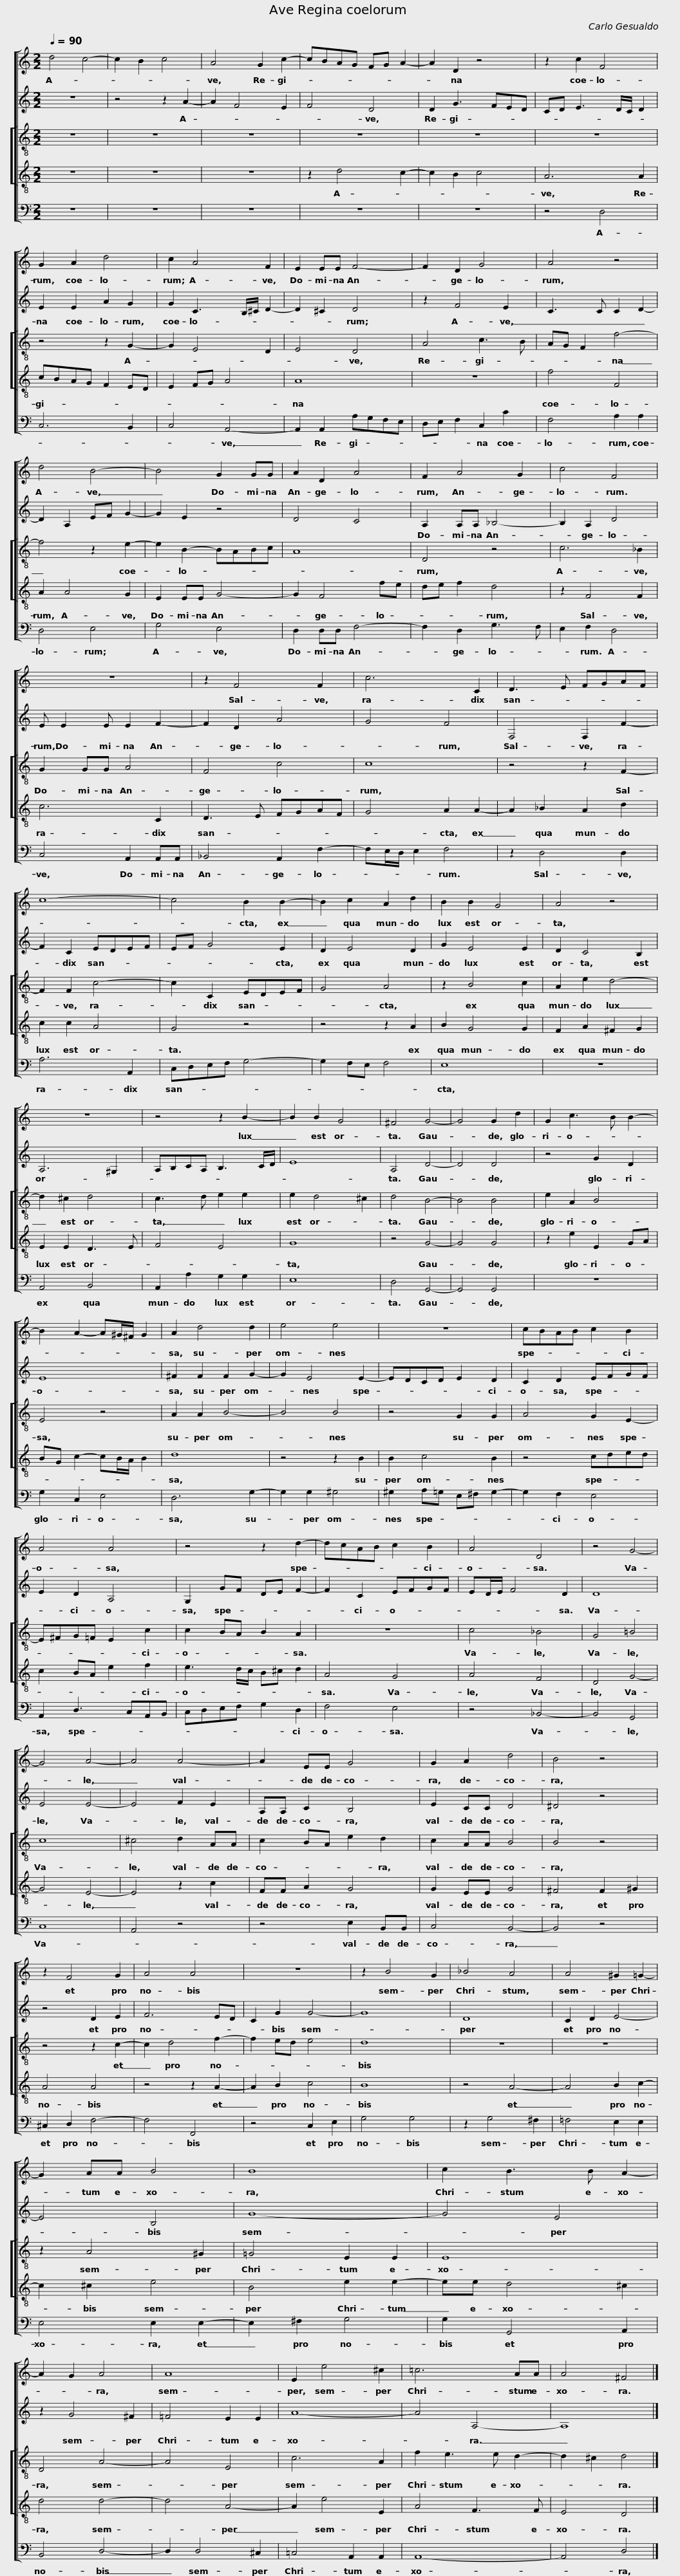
X:1
%%score [ 1 2 [ 3 4 ] 5 ]
L:1/8
Q:1/4=90
M:2/2
I:linebreak $
K:C
V:1 treble
V:2 treble
V:3 treble-8
V:4 treble-8
V:5 bass
V:1
 d4 c4- | c2 B2 c4 | A4 G2 c2- | cBAG FG A2- | A2 D2 z4 |$ %5
 z2 c2 F4 | G2 A2 d4 | c2 A4 F2 | E2 EE F4- |$ F2 D2 G4 | %10
 A4 z4 | d4 B4- | B4 G2 GG | A2 D2 A4 |$ F2 A4 G2 | %15
 c4 F4 | z8 | z2 F4 F2 |$ c6 C2 | D3 E FGAF | %20
 c8- | c4 B2 B2- | B2 c2 A2 d2 |$ B2 B2 G4 | A4 z4 | %25
 z8 | z4 z2 B2- | B2 B2 G4 |$ ^F4 G4- | G4 G2 d2 | %30
 G2 c3 B B2- | B2 A2- A^G/^F/ G2 | A2 d4 d2 |$ e4 e4 | z8 | %35
 cBAB c2 B2 | A4 A4 |$ z4 z2 d2- | dcAB c2 B2 | A4 D4 | %40
 z4 G4- | G4 A4- |$ A4 A4- | A2 EE G4 | G2 A2 d4 | %45
 B4 z4 | z2 F4 G2 |$ A4 A4 | z8 | z2 B4 G2 | %50
 _B4 A4 | A4 ^G2 =G2- |$ G2 AA B4 | B8 | c2 B3 B A2- | %55
 A2 G2 A4 | A8 |$ E2 e4 ^c2 | =c6 AA | A4 ^F4 |] %60
V:2
 z8 | z4 z2 A2- | A2 F4 E2 | F4 D4 | D2 G3 FED |$ %5
 CD E3 D/C/ D2 | E2 E2 A2 G2 | G2 C3 B,/^C/ D2- | D2 ^C2 D4 |$ z2 F4 E2 | %10
 C3 C C2 D2- | D2 A,2 EF G2- | G2 E2 z4 | D4 C4 |$ A,2 A,A, _B,4- | %15
 B,2 A,2 D4 | E E2 E E2 F2- | F2 D2 A4 |$ G4 F4 | F,4 F,2 F2- | %20
 F2 C2 EDEF | EF G4 E2 | D2 E4 D2 |$ G2 E4 E2 | D2 C4 B,2 | %25
 A,6 ^G,2 | A,B,CA, B,3 C/D/ | E8 |$ A,4 D4- | D4 D4 | %30
 z4 G2 D2 | E8 | ^F2 F2 F2 G2- |$ G2 E4 E2- | EDCD E2 D2 | %35
 C2 D2 EFGF | E2 D2 A,4 |$ G,2 GF DE F2- | F2 C2 EFGF | ED/E/ F4 D2 | %40
 D8 | E4 E4- |$ E4 F2 E2 | A,A, C2 B,4 | E2 CC D4 | %45
 ^D4 z4 | z4 D2 E2 |$ F6 ED | C2 G2 G4- | G8 | %50
 D8 | C2 D2 E4- |$ E4 B,4 | G8- | G4 E4 | %55
 z2 G4 ^F2 | =F4 E2 E2 |$ A8- | A4 A,4- | A,8 |] %60
V:3
 z8 | z8 | z8 | z8 | z8 |$ %5
 z8 | z4 z2 G2- | G2 E4 D2 | E4 D4 |$ A4 c3 B | %10
 AG F2 f4- | f4 z2 e2- | e2 B2- BABc | A8 |$ D4 z4 | %15
 c6 _B2 | G2 GG A4 | F4 c4 |$ c8 | z4 z2 F2- | %20
 F2 F2 c4- | c2 C2 EDEF | G4 A4 |$ z2 B4 c2 | A2 e2 d4- | %25
 d2 ^c2 d4 | c3 d e2 e2 | e2 d4 ^c2 |$ d4 B4- | B4 B4 | %30
 e2 A2 B4 | E4 z4 | A2 A2 B4- |$ B4 B4 | z4 G2 G2 | %35
 A4 G2 E2- | E^FG=F E2 c2 |$ c2 BA B2 A2 | z8 | c4 _B4 | %40
 G4 =B4 | c8 |$ ^c4 d2 AA | c2 BA e2 d2 | c2 AA B4 | %45
 B4 z4 | z4 z2 c2- |$ c2 d4 f2- | f2 ed e4 | d8 | %50
 z8 | z8 |$ z2 A4 ^G2 | =G4 E2 E2 | E8 | %55
 D4 A4- | A4 E4 |$ c6 A2 | f2 e3 e d2- | d2 ^c2 d4 |] %60
V:4
 z8 | z8 | z8 | z2 d4 c2- | c2 B2 c4 |$ %5
 A6 A2 | cBAG F2 ED | E2 FG A4 | A8 |$ z8 | %10
 f4 F4 | A2 A4 G2 | E2 EE G4- | G2 F4 fe |$ de f2 d4 | %15
 z2 F4 F2 | c6 C2 | D3 E FGAF |$ G4 A2 A2- | A2 _B2 A2 d2 | %20
 c2 c2 A4 | G4 z4 | z4 z2 A2 |$ B2 G4 G2 | F2 A2 ^F2 G2 | %25
 E2 E2 D3 E | F4 E4 | G8 |$ z4 G4- | G4 G4 | %30
 z2 e2 E2 GA | BG c2- cB/A/ B2 | d8 |$ z4 z2 B2 | B2 c4 B2 | %35
 z4 cded | c2 BA e2 f2 |$ e3 d/c/ B^c d2 | A4 G4 | A4 F4 | %40
 D4 G4- | G4 E4- |$ E4 z2 c2 | FF A2 G4 | G2 EE G4 | %45
 ^F4 F2 ^G2 | A4 A4 |$ z4 z2 A2- | A2 B2 c4 | B8 | %50
 z4 A4- | A4 B2 c2- |$ c2 ^c2 e4 | B4 e2 e2- | ee d4 ^c2 | %55
 d4 d4- | d4 A4- |$ A2 e4 E2 | A4 F3 F | E4 D4 |] %60
V:5
 z8 | z8 | z8 | z8 | z8 |$ %5
 z4 D,4 | C,6 B,,2 | C,4 A,,4- | A,,2 A,,2 A,G,F,E, |$ D,E, F,2 C,2 C2 | %10
 F,4 A,2 A,2 | D,4 E,4 | G,4 E,4 | D,2 D,D, F,4- |$ F,2 D,2 G,3 F, | %15
 E,2 F,2 D,4 | C,4 A,,2 A,,A,, | _B,,4 A,,2 F,2- |$ F,E,/D,/ E,2 F,4 | z2 D,4 D,2 | %20
 A,6 A,,2 | C,D,E,F, G,4- | G,2 F,E, F,4 |$ E,8 | z8 | %25
 A,,4 B,,4 | A,,2 A,2 G,2 G,2 | E,8 |$ D,4 G,,4- | G,,4 G,,4 | %30
 z8 | G,2 C,2 E,4 | D,6 G,2- |$ G,2 G,2 ^G,4 | ^G,2 A,=G, E,^F, G,2- | %35
 G,2 F,2 E,4 | A,,2 D,3 C,A,,B,, |$ C,D,E,F, G,2 D,2 | F,4 E,4 | z4 _B,,4- | %40
 B,,4 G,,4 | C,8 |$ A,,4 z4 | z4 E,2 B,,B,, | C,4 B,,4- | %45
 B,,4 z4 | ^C,2 D,2 F,4- |$ F,4 F,,4 | z4 C,2 E,2 | G,4 G,4 | %50
 z2 G,4 ^F,2 | =F,4 E,2 E,2 |$ E,4 E,2 E,2- | E,2 ^F,2 G,4 | G,2 G,,4 A,,2 | %55
 B,,4 D,4- | D,2 D,4 ^C,2 |$ =C,4 A,,2 A,,2 | A,,8- | A,,4 D,4 |] %60
